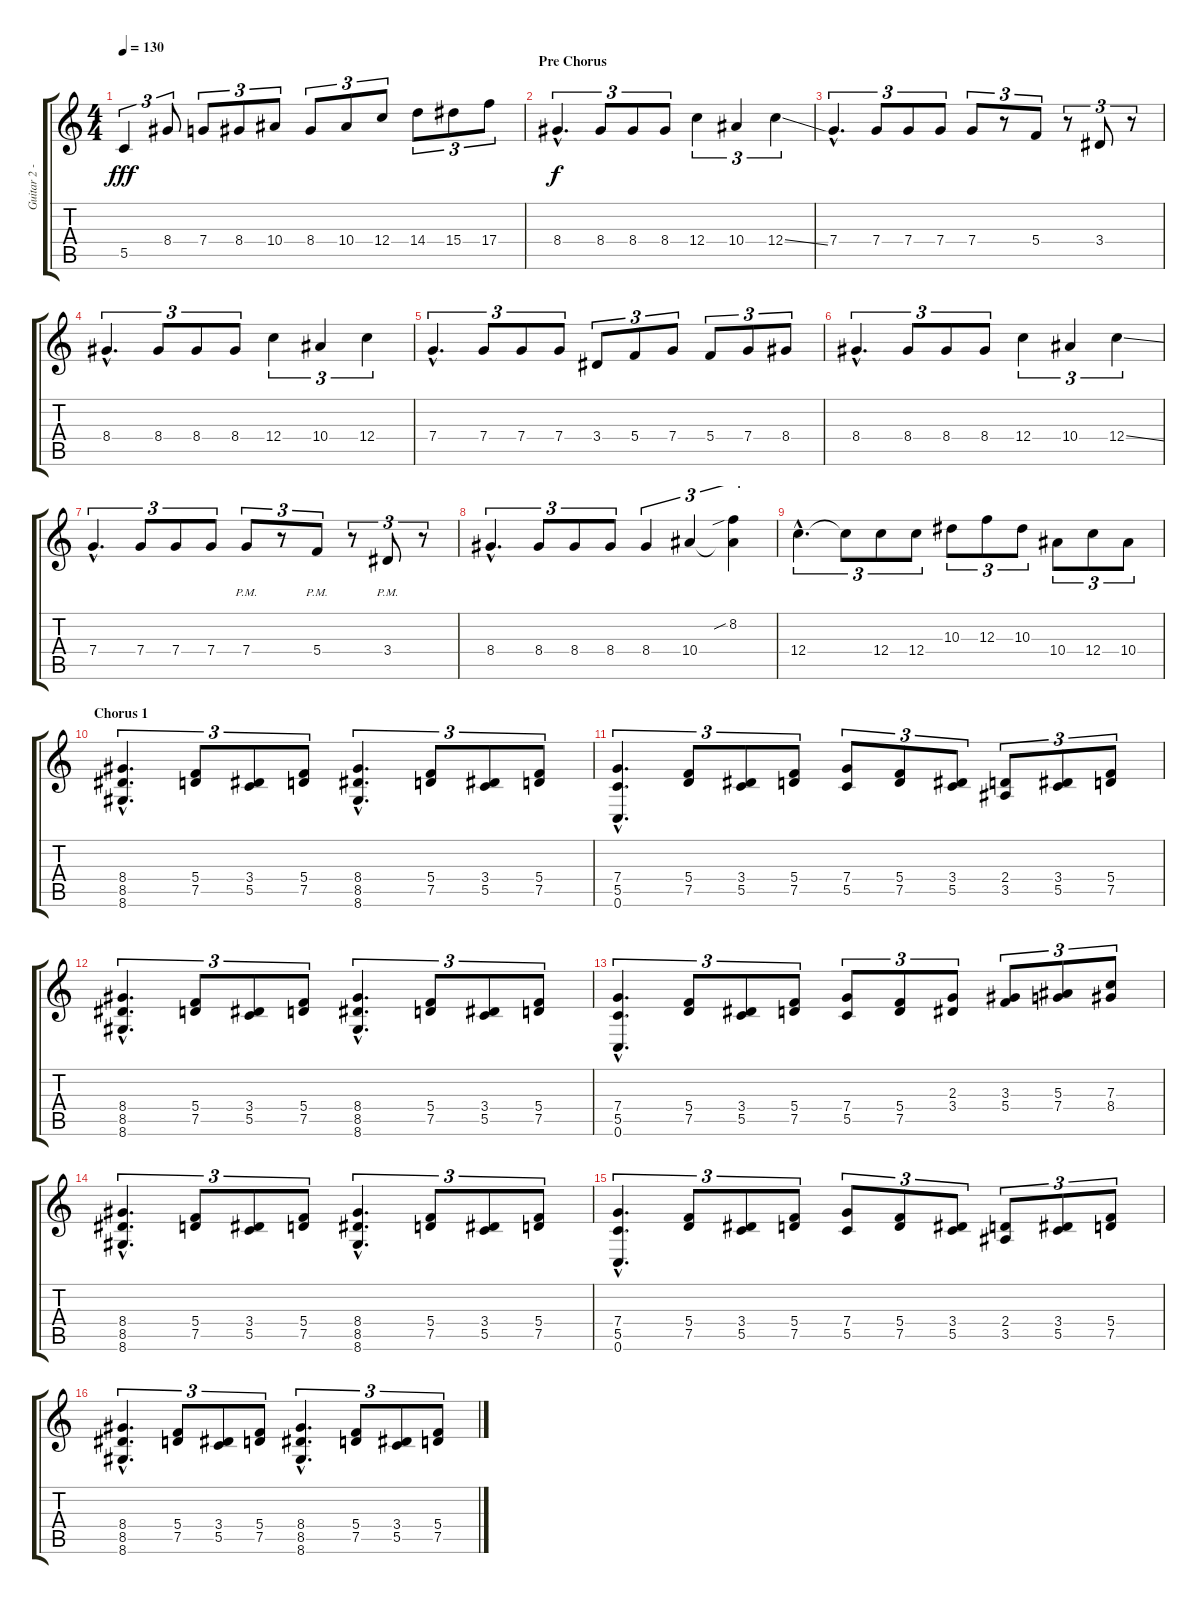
\track ("Guitar 2 - Mario" "Guitar 2 -") {instrument overdrivenguitar}
\staff {score tabs}
\tuning (D4 A3 F3 C3 G2 C2) {hide}
\ts (4 4)
\tempo 130
\clef g2
\ks c
5.5.4{tu (3 2) dy fff} 8.4.8{tu (3 2)} 7.4.8{tu (3 2)} 8.4.8{tu (3 2)} 10.4.8{tu (3 2)} 8.4.8{tu (3 2)} 10.4.8{tu (3 2)} 12.4.8{tu (3 2)} 14.4.8{tu (3 2)} 15.4.8{tu (3 2)} 17.4.8{tu (3 2)} |
\section ("" "Pre Chorus")
8.4{hac}.4{d tu (3 2) dy f} 8.4.8{tu (3 2)} 8.4.8{tu (3 2)} 8.4.8{tu (3 2)} 12.4.4{tu (3 2)} 10.4.4{tu (3 2)} 12.4{ss}.4{tu (3 2)} |
7.4{hac}.4{d tu (3 2)} 7.4.8{tu (3 2)} 7.4.8{tu (3 2)} 7.4.8{tu (3 2)} 7.4.8{tu (3 2)} r.8{tu (3 2)} 5.4.8{tu (3 2)} r.8{tu (3 2)} 3.4.8{tu (3 2)} r.8{tu (3 2)} |
8.4{hac}.4{d tu (3 2)} 8.4.8{tu (3 2)} 8.4.8{tu (3 2)} 8.4.8{tu (3 2)} 12.4.4{tu (3 2)} 10.4.4{tu (3 2)} 12.4.4{tu (3 2)} |
7.4{hac}.4{d tu (3 2)} 7.4.8{tu (3 2)} 7.4.8{tu (3 2)} 7.4.8{tu (3 2)} 3.4.8{tu (3 2)} 5.4.8{tu (3 2)} 7.4.8{tu (3 2)} 5.4.8{tu (3 2)} 7.4.8{tu (3 2)} 8.4.8{tu (3 2)} |
8.4{hac}.4{d tu (3 2)} 8.4.8{tu (3 2)} 8.4.8{tu (3 2)} 8.4.8{tu (3 2)} 12.4.4{tu (3 2)} 10.4.4{tu (3 2)} 12.4{ss}.4{tu (3 2)} |
7.4{hac}.4{d tu (3 2)} 7.4.8{tu (3 2)} 7.4.8{tu (3 2)} 7.4.8{tu (3 2)} 7.4{pm}.8{tu (3 2)} r.8{tu (3 2)} 5.4{pm}.8{tu (3 2)} r.8{tu (3 2)} 3.4{pm}.8{tu (3 2)} r.8{tu (3 2)} |
8.4{hac}.4{d tu (3 2)} 8.4.8{tu (3 2)} 8.4.8{tu (3 2)} 8.4.8{tu (3 2)} 8.4.4{tu (3 2)} 10.4.4{tu (3 2)} (8.2{sib} 10.4{t}).4{tu (3 2)} |
12.4{hac}.4{d tu (3 2)} 12.4{t}.8{tu (3 2)} 12.4.8{tu (3 2)} 12.4.8{tu (3 2)} 10.3.8{tu (3 2)} 12.3.8{tu (3 2)} 10.3.8{tu (3 2)} 10.4.8{tu (3 2)} 12.4.8{tu (3 2)} 10.4.8{tu (3 2)} |
\section ("" "Chorus 1")
(8.4{hac} 8.5{hac} 8.6{hac}).4{d tu (3 2)} (5.4 7.5).8{tu (3 2)} (3.4 5.5).8{tu (3 2)} (5.4 7.5).8{tu (3 2)} (8.4{hac} 8.5{hac} 8.6{hac}).4{d tu (3 2)} (5.4 7.5).8{tu (3 2)} (3.4 5.5).8{tu (3 2)} (5.4 7.5).8{tu (3 2)} |
(7.4{hac} 5.5{hac} 0.6{hac}).4{d tu (3 2)} (5.4 7.5).8{tu (3 2)} (3.4 5.5).8{tu (3 2)} (5.4 7.5).8{tu (3 2)} (7.4 5.5).8{tu (3 2)} (5.4 7.5).8{tu (3 2)} (3.4 5.5).8{tu (3 2)} (2.4 3.5).8{tu (3 2)} (3.4 5.5).8{tu (3 2)} (5.4 7.5).8{tu (3 2)} |
(8.4{hac} 8.5{hac} 8.6{hac}).4{d tu (3 2)} (5.4 7.5).8{tu (3 2)} (3.4 5.5).8{tu (3 2)} (5.4 7.5).8{tu (3 2)} (8.4{hac} 8.5{hac} 8.6{hac}).4{d tu (3 2)} (5.4 7.5).8{tu (3 2)} (3.4 5.5).8{tu (3 2)} (5.4 7.5).8{tu (3 2)} |
(7.4{hac} 5.5{hac} 0.6{hac}).4{d tu (3 2)} (5.4 7.5).8{tu (3 2)} (3.4 5.5).8{tu (3 2)} (5.4 7.5).8{tu (3 2)} (7.4 5.5).8{tu (3 2)} (5.4 7.5).8{tu (3 2)} (2.3 3.4).8{tu (3 2)} (3.3 5.4).8{tu (3 2)} (5.3 7.4).8{tu (3 2)} (7.3 8.4).8{tu (3 2)} |
(8.4{hac} 8.5{hac} 8.6{hac}).4{d tu (3 2)} (5.4 7.5).8{tu (3 2)} (3.4 5.5).8{tu (3 2)} (5.4 7.5).8{tu (3 2)} (8.4{hac} 8.5{hac} 8.6{hac}).4{d tu (3 2)} (5.4 7.5).8{tu (3 2)} (3.4 5.5).8{tu (3 2)} (5.4 7.5).8{tu (3 2)} |
(7.4{hac} 5.5{hac} 0.6{hac}).4{d tu (3 2)} (5.4 7.5).8{tu (3 2)} (3.4 5.5).8{tu (3 2)} (5.4 7.5).8{tu (3 2)} (7.4 5.5).8{tu (3 2)} (5.4 7.5).8{tu (3 2)} (3.4 5.5).8{tu (3 2)} (2.4 3.5).8{tu (3 2)} (3.4 5.5).8{tu (3 2)} (5.4 7.5).8{tu (3 2)} |
(8.4{hac} 8.5{hac} 8.6{hac}).4{d tu (3 2)} (5.4 7.5).8{tu (3 2)} (3.4 5.5).8{tu (3 2)} (5.4 7.5).8{tu (3 2)} (8.4{hac} 8.5{hac} 8.6{hac}).4{d tu (3 2)} (5.4 7.5).8{tu (3 2)} (3.4 5.5).8{tu (3 2)} (5.4 7.5).8{tu (3 2)}
